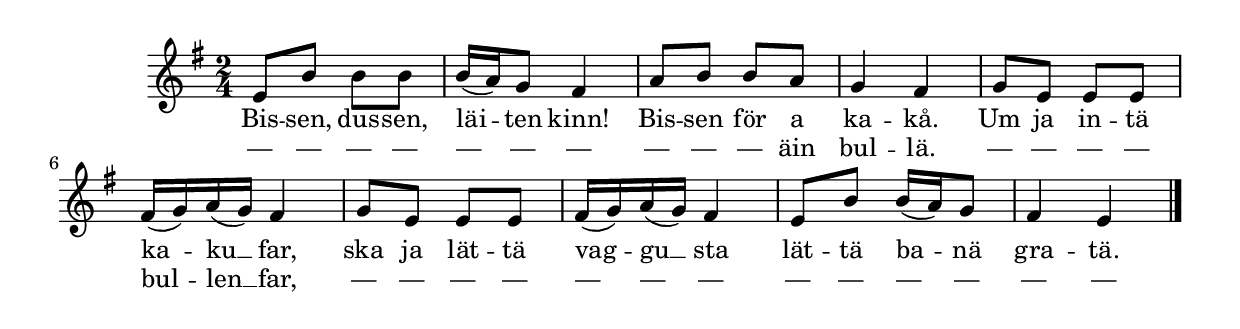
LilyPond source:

{
\time 2/4
\key e \minor

 e'8 b' b' b'  | 
 b'16-( a'-) g'8 fis'4  | 
 a'8 b' b' a'  | 
 g'4 fis'  | 
 g'8 e' e' e'  | 
 fis'16-( g'-) a'-( g'-) fis'4  | 
 g'8 e' e' e'  | 
 fis'16-( g'-) a'-( g'-) fis'4  | 
 e'8 b' b'16-( a'-) g'8  | 
 fis'4 e' \bar "|." |
 }
 \addlyrics {
     Bis -- sen, dus -- sen, läi --  -- ten kinn! Bis -- sen för a ka -- kå.
     Um ja in -- tä ka --  -- ku __ far, ska ja lät -- tä vag --  -- gu __ sta
     lät -- tä ba --  -- nä gra -- tä.
}
\addlyrics {
    — — — — — — — — — — äin bul -- lä.
    — — — — bul --  -- len __ far, — — — — — — —
    — — — — — —
}
